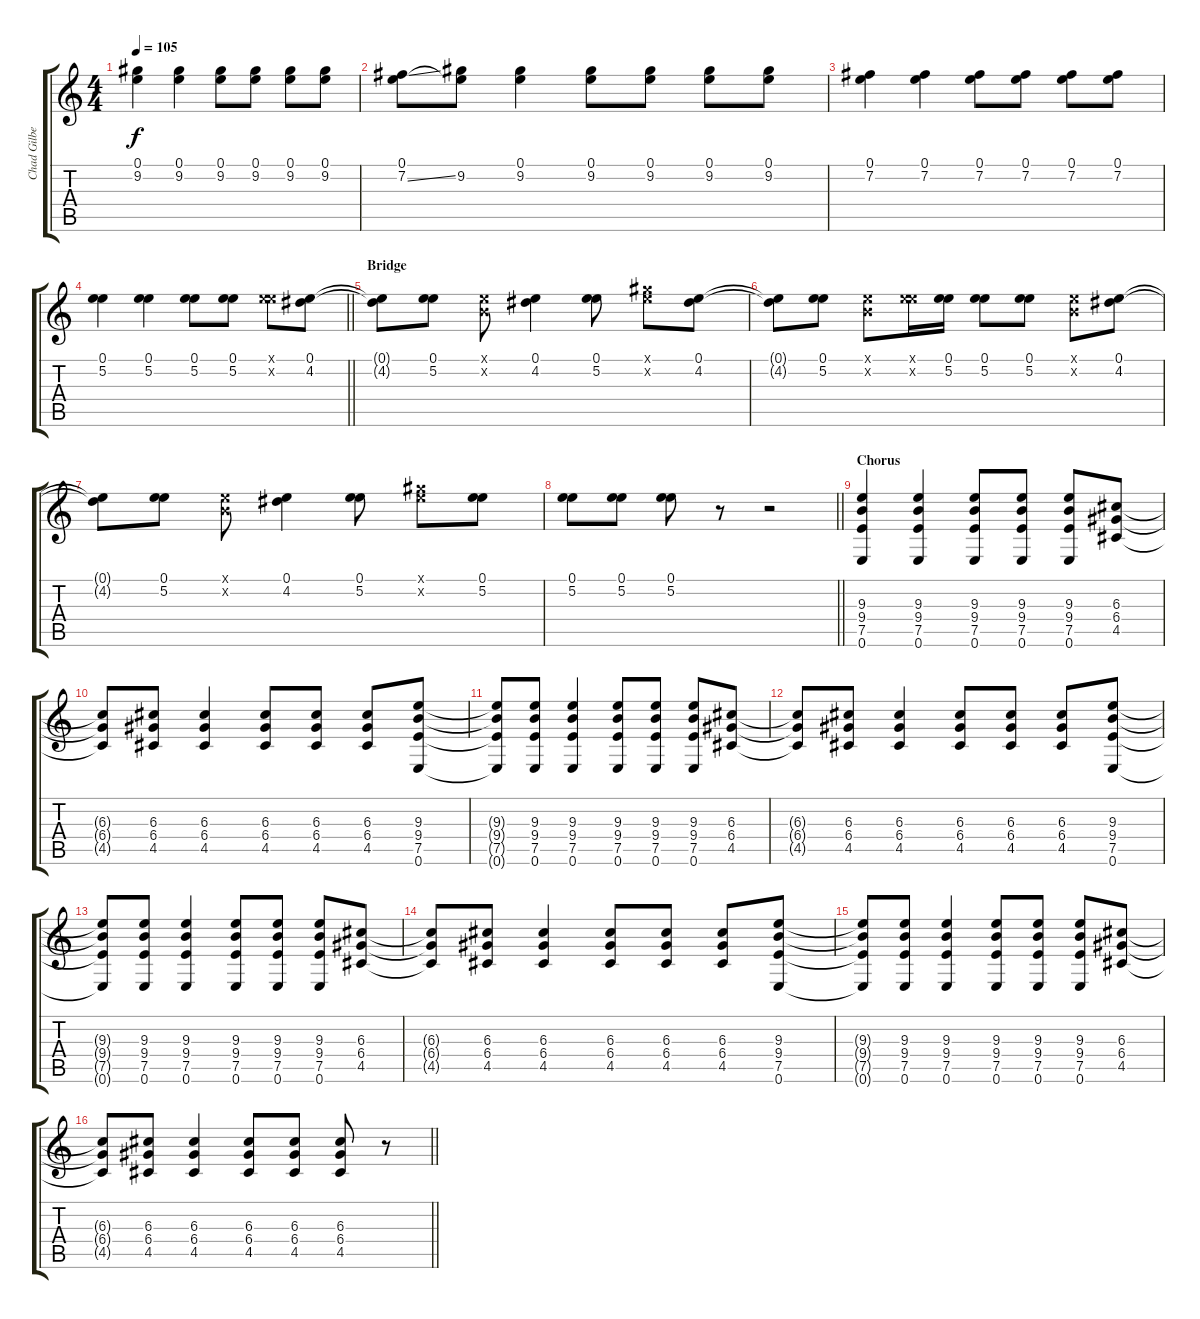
\track ("Chad Gilbert" "Chad Gilbe") {instrument overdrivenguitar}
\staff {score tabs}
\tuning (E4 B3 G3 D3 A2 E2) {hide}
\ts (4 4)
\tempo 105
\clef g2
\ks c
(0.1 9.2).4{dy f} (0.1 9.2).4 (0.1 9.2).8 (0.1 9.2).8 (0.1 9.2).8 (0.1 9.2).8 |
(0.1 7.2{ss}).8 (0.1{t} 9.2).8 (0.1 9.2).4 (0.1 9.2).8 (0.1 9.2).8 (0.1 9.2).8 (0.1 9.2).8 |
(0.1 7.2).4 (0.1 7.2).4 (0.1 7.2).8 (0.1 7.2).8 (0.1 7.2).8 (0.1 7.2).8 |
\barLineRight lightlight
(0.1 5.2).4 (0.1 5.2).4 (0.1 5.2).8 (0.1 5.2).8 (0.1{x} 5.2{x}).8 (0.1 4.2).8{volume 5} |
\section ("" "Bridge")
(0.1{t} 4.2{t}).8 (0.1 5.2).8 (0.1{x} 0.2{x}).8 (0.1 4.2).4 (0.1 5.2).8 (0.1{x} 9.2{x}).8 (0.1 4.2).8 |
(0.1{t} 4.2{t}).8 (0.1 5.2).8 (0.1{x} 0.2{x}).8 (0.1{x} 5.2{x}).16 (0.1 5.2).16 (0.1 5.2).8 (0.1 5.2).8 (0.1{x} 0.2{x}).8 (0.1 4.2).8 |
(0.1{t} 4.2{t}).8 (0.1 5.2).8 (0.1{x} 0.2{x}).8 (0.1 4.2).4 (0.1 5.2).8 (0.1{x} 9.2{x}).8 (0.1 5.2).8 |
\barLineRight lightlight
(0.1 5.2).8 (0.1 5.2).8 (0.1 5.2).8 r.8 r.2 |
\section ("" "Chorus")
(9.3 9.4 7.5 0.6).4{balance 4} (9.3 9.4 7.5 0.6).4 (9.3 9.4 7.5 0.6).8 (9.3 9.4 7.5 0.6).8 (9.3 9.4 7.5 0.6).8 (6.3 6.4 4.5).8 |
(6.3{t} 6.4{t} 4.5{t}).8 (6.3 6.4 4.5).8 (6.3 6.4 4.5).4 (6.3 6.4 4.5).8 (6.3 6.4 4.5).8 (6.3 6.4 4.5).8 (9.3 9.4 7.5 0.6).8 |
(9.3{t} 9.4{t} 7.5{t} 0.6{t}).8 (9.3 9.4 7.5 0.6).8 (9.3 9.4 7.5 0.6).4 (9.3 9.4 7.5 0.6).8 (9.3 9.4 7.5 0.6).8 (9.3 9.4 7.5 0.6).8 (6.3 6.4 4.5).8 |
(6.3{t} 6.4{t} 4.5{t}).8 (6.3 6.4 4.5).8 (6.3 6.4 4.5).4 (6.3 6.4 4.5).8 (6.3 6.4 4.5).8 (6.3 6.4 4.5).8 (9.3 9.4 7.5 0.6).8 |
(9.3{t} 9.4{t} 7.5{t} 0.6{t}).8 (9.3 9.4 7.5 0.6).8 (9.3 9.4 7.5 0.6).4 (9.3 9.4 7.5 0.6).8 (9.3 9.4 7.5 0.6).8 (9.3 9.4 7.5 0.6).8 (6.3 6.4 4.5).8 |
(6.3{t} 6.4{t} 4.5{t}).8 (6.3 6.4 4.5).8 (6.3 6.4 4.5).4 (6.3 6.4 4.5).8 (6.3 6.4 4.5).8 (6.3 6.4 4.5).8 (9.3 9.4 7.5 0.6).8 |
(9.3{t} 9.4{t} 7.5{t} 0.6{t}).8 (9.3 9.4 7.5 0.6).8 (9.3 9.4 7.5 0.6).4 (9.3 9.4 7.5 0.6).8 (9.3 9.4 7.5 0.6).8 (9.3 9.4 7.5 0.6).8 (6.3 6.4 4.5).8 |
\barLineRight lightlight
(6.3{t} 6.4{t} 4.5{t}).8 (6.3 6.4 4.5).8 (6.3 6.4 4.5).4 (6.3 6.4 4.5).8 (6.3 6.4 4.5).8 (6.3 6.4 4.5).8 r.8
